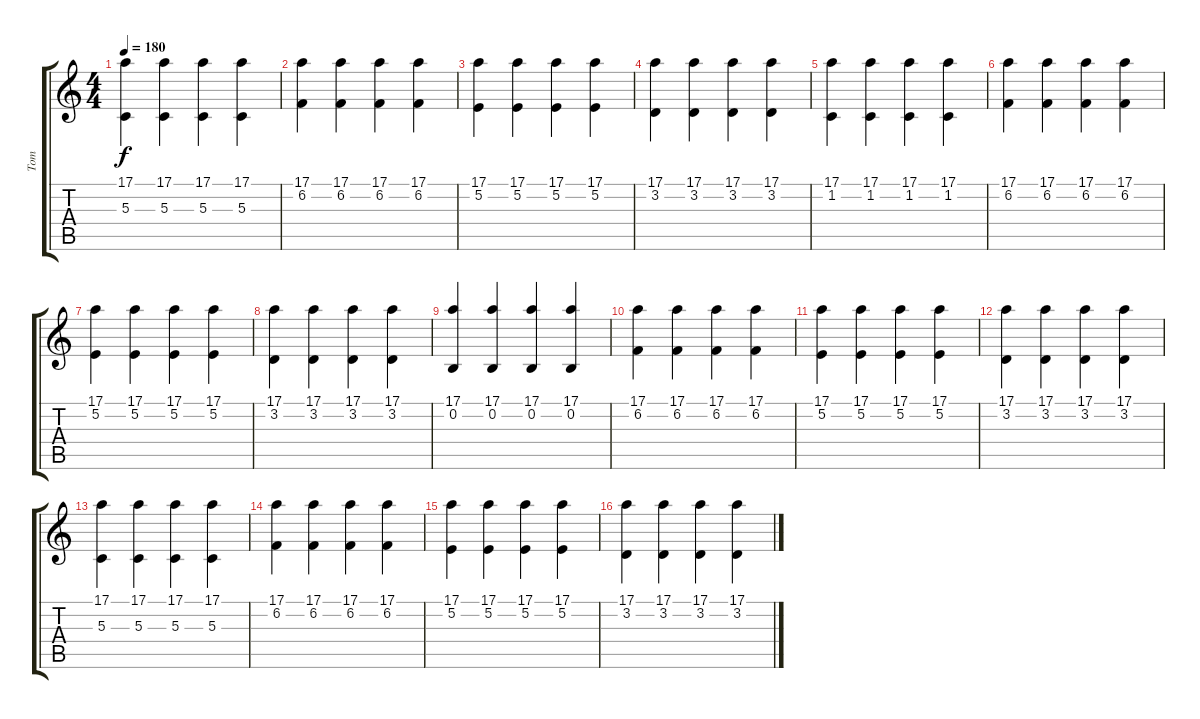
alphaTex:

\track ("Tom" "Tom") {instrument brightacousticpiano}
\staff {score tabs}
\tuning (E4 B3 G3 D3 A2 E2) {hide}
\ts (4 4)
\tempo 180
\clef g2
\ks c
(17.1 5.3).4{dy f} (17.1 5.3).4 (17.1 5.3).4 (17.1 5.3).4 |
(17.1 6.2).4 (17.1 6.2).4 (17.1 6.2).4 (17.1 6.2).4 |
(17.1 5.2).4 (17.1 5.2).4 (17.1 5.2).4 (17.1 5.2).4 |
(17.1 3.2).4 (17.1 3.2).4 (17.1 3.2).4 (17.1 3.2).4 |
(17.1 1.2).4 (17.1 1.2).4 (17.1 1.2).4 (17.1 1.2).4 |
(17.1 6.2).4 (17.1 6.2).4 (17.1 6.2).4 (17.1 6.2).4 |
(17.1 5.2).4 (17.1 5.2).4 (17.1 5.2).4 (17.1 5.2).4 |
(17.1 3.2).4 (17.1 3.2).4 (17.1 3.2).4 (17.1 3.2).4 |
(17.1 0.2).4 (17.1 0.2).4 (17.1 0.2).4 (17.1 0.2).4 |
(17.1 6.2).4 (17.1 6.2).4 (17.1 6.2).4 (17.1 6.2).4 |
(17.1 5.2).4 (17.1 5.2).4 (17.1 5.2).4 (17.1 5.2).4 |
(17.1 3.2).4 (17.1 3.2).4 (17.1 3.2).4 (17.1 3.2).4 |
(17.1 5.3).4 (17.1 5.3).4 (17.1 5.3).4 (17.1 5.3).4 |
(17.1 6.2).4 (17.1 6.2).4 (17.1 6.2).4 (17.1 6.2).4 |
(17.1 5.2).4 (17.1 5.2).4 (17.1 5.2).4 (17.1 5.2).4 |
(17.1 3.2).4 (17.1 3.2).4 (17.1 3.2).4 (17.1 3.2).4
